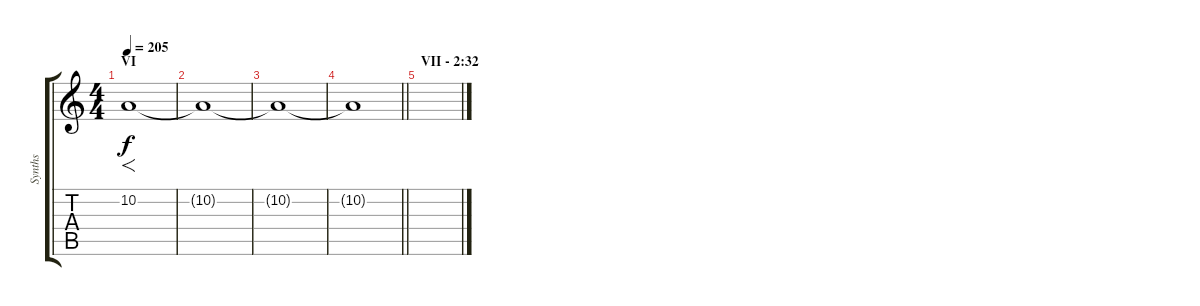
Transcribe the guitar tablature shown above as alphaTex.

\track ("Synths" "Synths") {instrument choiraahs}
\staff {score tabs}
\tuning (E4 B3 G3 D3 A2 D2) {hide}
\ts (4 4)
\section ("" "VI")
\tempo 205
\clef g2
\ks c
10.2.1{f dy f} |
10.2{t}.1 |
10.2{t}.1 |
\barLineRight lightlight
10.2{t}.1 |
\section ("" "VII - 2:32")
